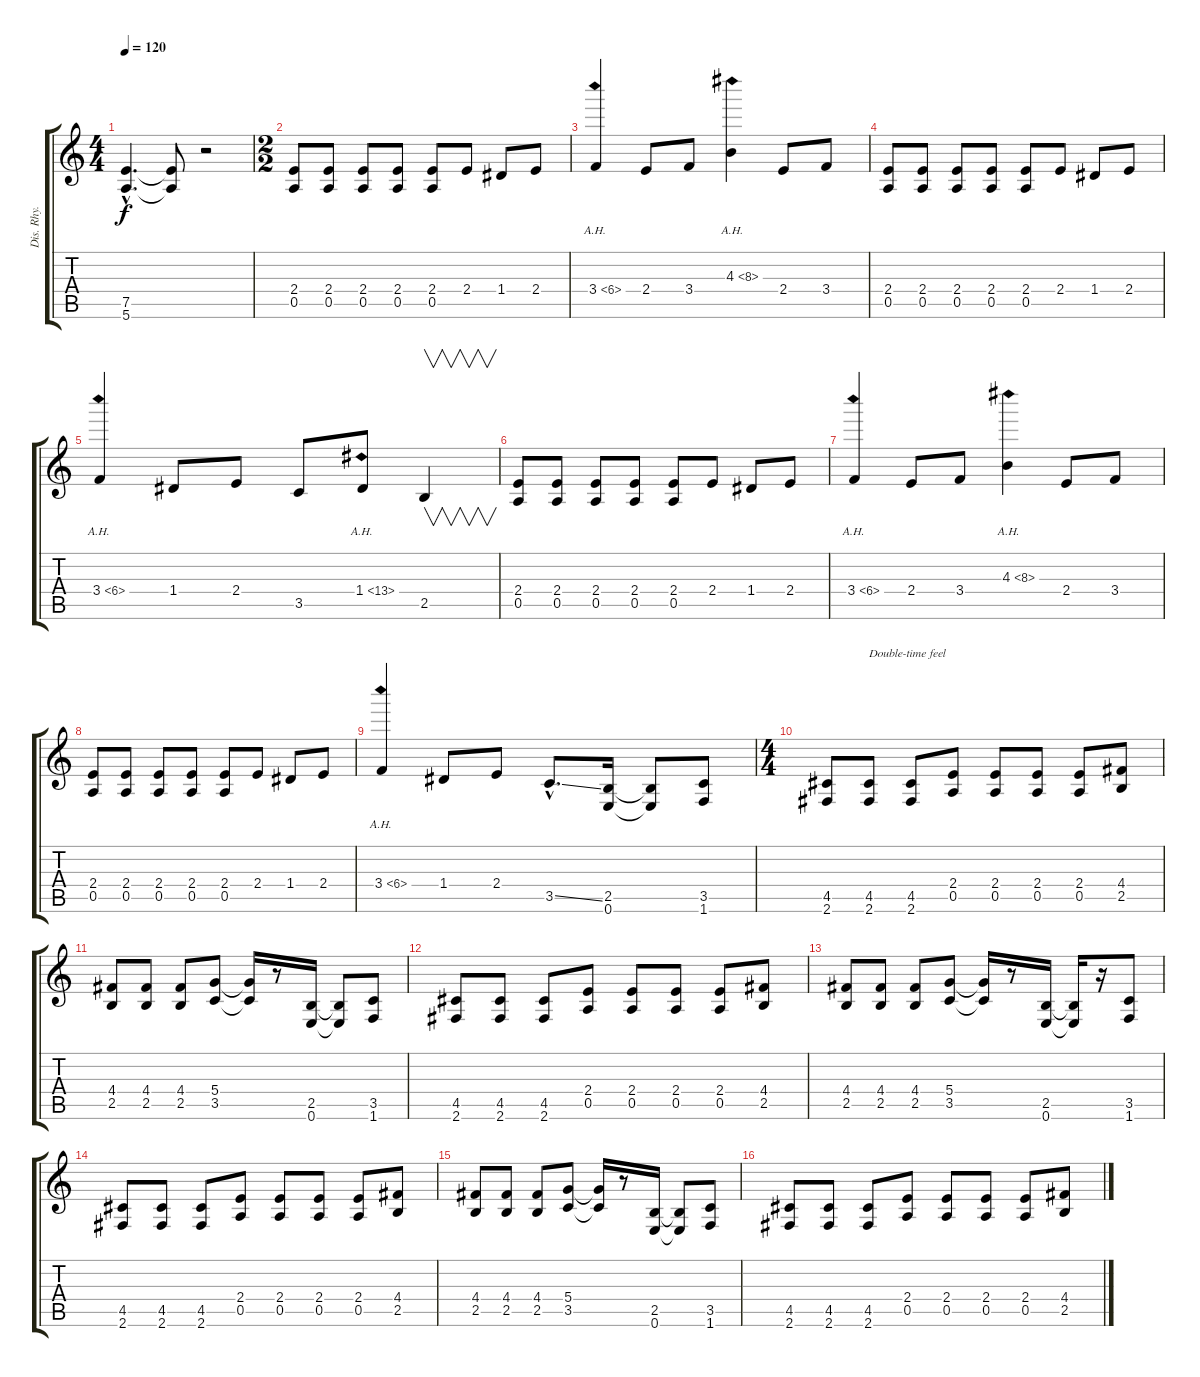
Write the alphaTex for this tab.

\track ("Dis. Rhy." "Dis. Rhy.") {instrument distortionguitar}
\staff {score tabs}
\tuning (E4 B3 G3 D3 A2 E2) {hide}
\ts (4 4)
\tempo 120
\clef g2
\ks c
(7.5{hac} 5.6{hac}).4{d dy f} (7.5{t} 5.6{t}).8 r.2 |
\ts (2 2)
(2.4 0.5).8 (2.4 0.5).8 (2.4 0.5).8 (2.4 0.5).8 (2.4 0.5).8 2.4.8 1.4.8 2.4.8 |
3.4{ah 3}.4 2.4.8 3.4.8 4.3{ah 4}.4 2.4.8 3.4.8 |
(2.4 0.5).8 (2.4 0.5).8 (2.4 0.5).8 (2.4 0.5).8 (2.4 0.5).8 2.4.8 1.4.8 2.4.8 |
3.4{ah 3}.4 1.4.8 2.4.8 3.5.8 1.4{ah 12}.8 2.5.4{v} |
(2.4 0.5).8 (2.4 0.5).8 (2.4 0.5).8 (2.4 0.5).8 (2.4 0.5).8 2.4.8 1.4.8 2.4.8 |
3.4{ah 3}.4 2.4.8 3.4.8 4.3{ah 4}.4 2.4.8 3.4.8 |
(2.4 0.5).8 (2.4 0.5).8 (2.4 0.5).8 (2.4 0.5).8 (2.4 0.5).8 2.4.8 1.4.8 2.4.8 |
3.4{ah 3}.4 1.4.8 2.4.8 3.5{ss hac}.8{d} (2.5 0.6).16 (2.5{t} 0.6{t}).8 (3.5 1.6).8 |
\ts (4 4)
(4.5 2.6).8 (4.5 2.6).8{txt "Double-time feel"} (4.5 2.6).8 (2.4 0.5).8 (2.4 0.5).8 (2.4 0.5).8 (2.4 0.5).8 (4.4 2.5).8 |
(4.4 2.5).8 (4.4 2.5).8 (4.4 2.5).8 (5.4 3.5).8 (5.4{t} 3.5{t}).16 r.8 (2.5 0.6).16 (2.5{t} 0.6{t}).8 (3.5 1.6).8 |
(4.5 2.6).8 (4.5 2.6).8 (4.5 2.6).8 (2.4 0.5).8 (2.4 0.5).8 (2.4 0.5).8 (2.4 0.5).8 (4.4 2.5).8 |
(4.4 2.5).8 (4.4 2.5).8 (4.4 2.5).8 (5.4 3.5).8 (5.4{t} 3.5{t}).16 r.8 (2.5 0.6).16 (2.5{t} 0.6{t}).16 r.16 (3.5 1.6).8 |
(4.5 2.6).8 (4.5 2.6).8 (4.5 2.6).8 (2.4 0.5).8 (2.4 0.5).8 (2.4 0.5).8 (2.4 0.5).8 (4.4 2.5).8 |
(4.4 2.5).8 (4.4 2.5).8 (4.4 2.5).8 (5.4 3.5).8 (5.4{t} 3.5{t}).16 r.8 (2.5 0.6).16 (2.5{t} 0.6{t}).8 (3.5 1.6).8 |
(4.5 2.6).8 (4.5 2.6).8 (4.5 2.6).8 (2.4 0.5).8 (2.4 0.5).8 (2.4 0.5).8 (2.4 0.5).8 (4.4 2.5).8
